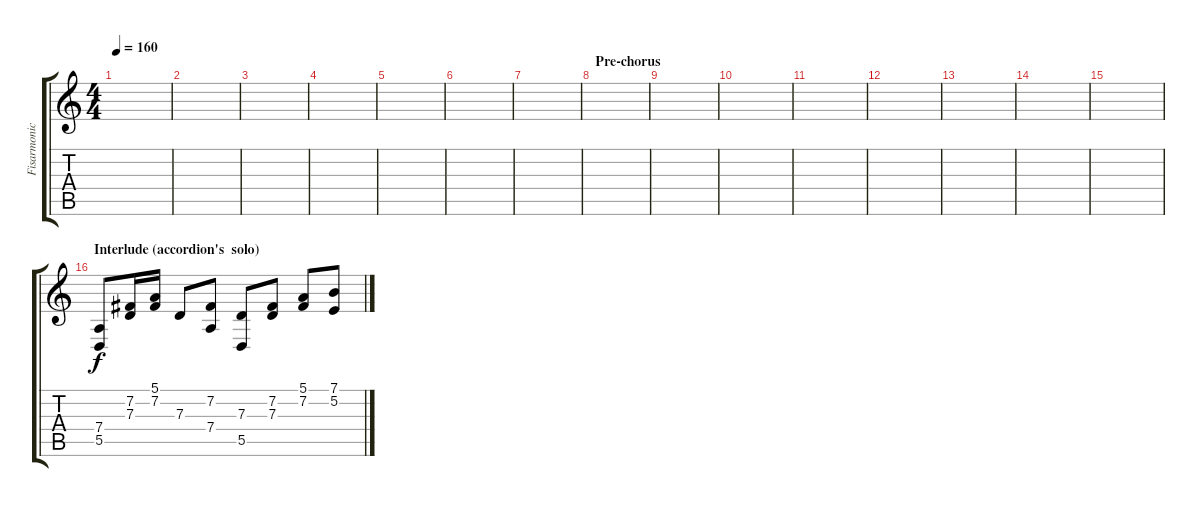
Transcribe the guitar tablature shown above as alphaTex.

\track ("Fisarmonica" "Fisarmonic") {instrument accordion}
\staff {score tabs}
\tuning (E4 B3 G3 D3 A2 E2) {hide}
\ts (4 4)
\tempo 160
\clef g2
\ks c
|
|
|
|
|
|
|
\section ("" "Pre-chorus")
|
|
|
|
|
|
|
|
\section ("" "Interlude (accordion's  solo)")
(7.4 5.5).8 (7.2 7.3).16 (5.1 7.2).16 7.3.8 (7.2 7.4).8 (7.3 5.5).8 (7.2 7.3).8 (5.1 7.2).8 (7.1 5.2).8
